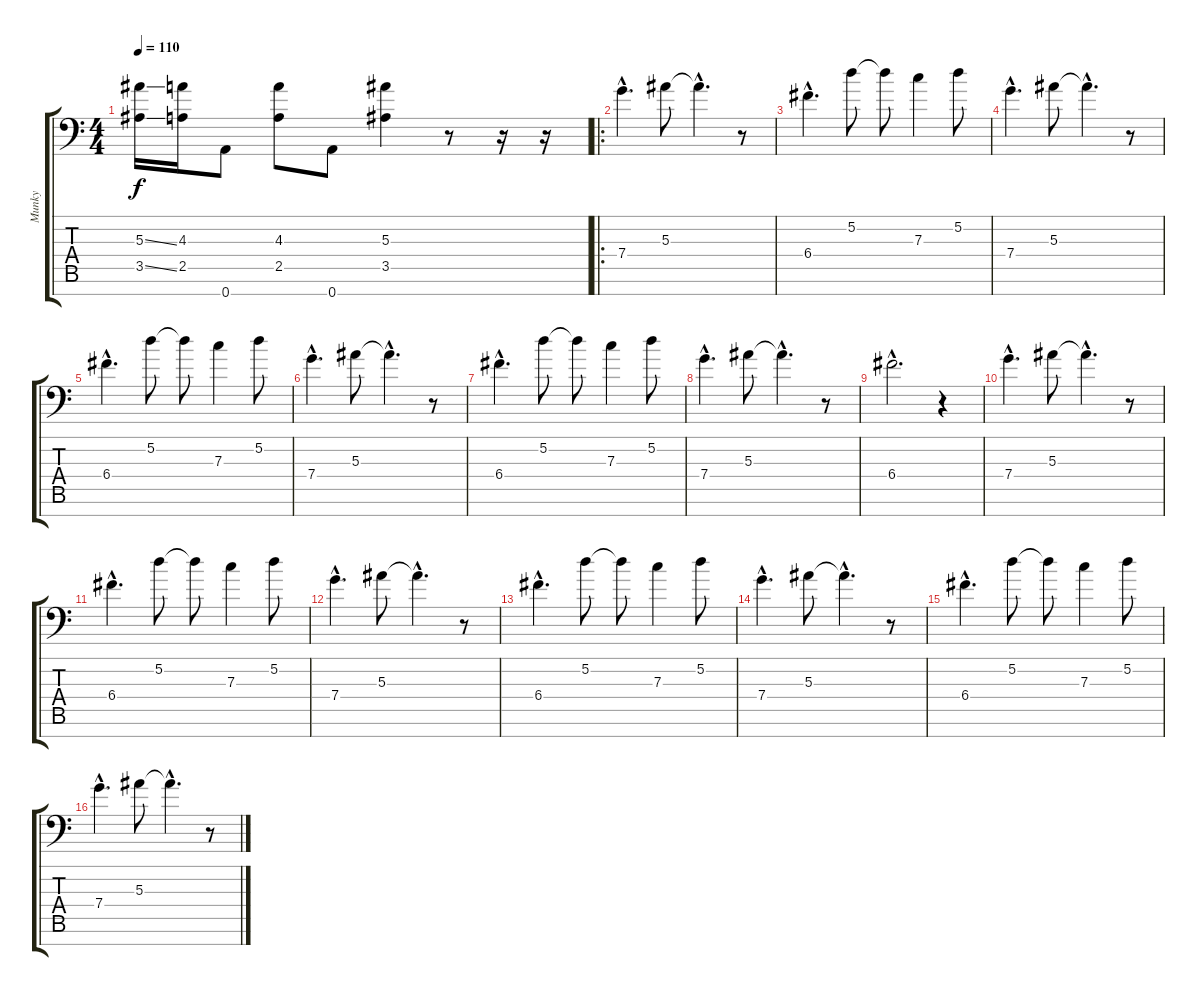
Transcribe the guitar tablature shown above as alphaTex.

\track ("Munky" "Munky") {instrument distortionguitar}
\staff {score tabs}
\tuning (D4 A3 F3 C3 G2 D2 A1) {hide}
\ts (4 4)
\tempo 110
\clef f4
\ks c
(5.3{ss} 3.5{ss}).16{dy f} (4.3 2.5).16 0.7.8 (4.3 2.5).8 0.7.8 (5.3 3.5).4 r.8 r.16 r.16 |
\ro
7.4{hac}.4{d instrument electricpiano2} 5.3.8 5.3{hac t}.4{d} r.8 |
6.4{hac}.4{d instrument electricpiano2} 5.2.8 5.2{t}.8 7.3.4 5.2.8 |
7.4{hac}.4{d instrument electricpiano2} 5.3.8 5.3{hac t}.4{d} r.8 |
6.4{hac}.4{d instrument electricpiano2} 5.2.8 5.2{t}.8 7.3.4 5.2.8 |
7.4{hac}.4{d instrument electricpiano2} 5.3.8 5.3{hac t}.4{d} r.8 |
6.4{hac}.4{d instrument electricpiano2} 5.2.8 5.2{t}.8 7.3.4 5.2.8 |
7.4{hac}.4{d instrument electricpiano2} 5.3.8 5.3{hac t}.4{d} r.8 |
6.4{hac}.2{d instrument electricpiano2} r.4 |
7.4{hac}.4{d instrument electricpiano2} 5.3.8 5.3{hac t}.4{d} r.8 |
6.4{hac}.4{d instrument electricpiano2} 5.2.8 5.2{t}.8 7.3.4 5.2.8 |
7.4{hac}.4{d instrument electricpiano2} 5.3.8 5.3{hac t}.4{d} r.8 |
6.4{hac}.4{d instrument electricpiano2} 5.2.8 5.2{t}.8 7.3.4 5.2.8 |
7.4{hac}.4{d instrument electricpiano2} 5.3.8 5.3{hac t}.4{d} r.8 |
6.4{hac}.4{d instrument electricpiano2} 5.2.8 5.2{t}.8 7.3.4 5.2.8 |
7.4{hac}.4{d instrument electricpiano2} 5.3.8 5.3{hac t}.4{d} r.8
